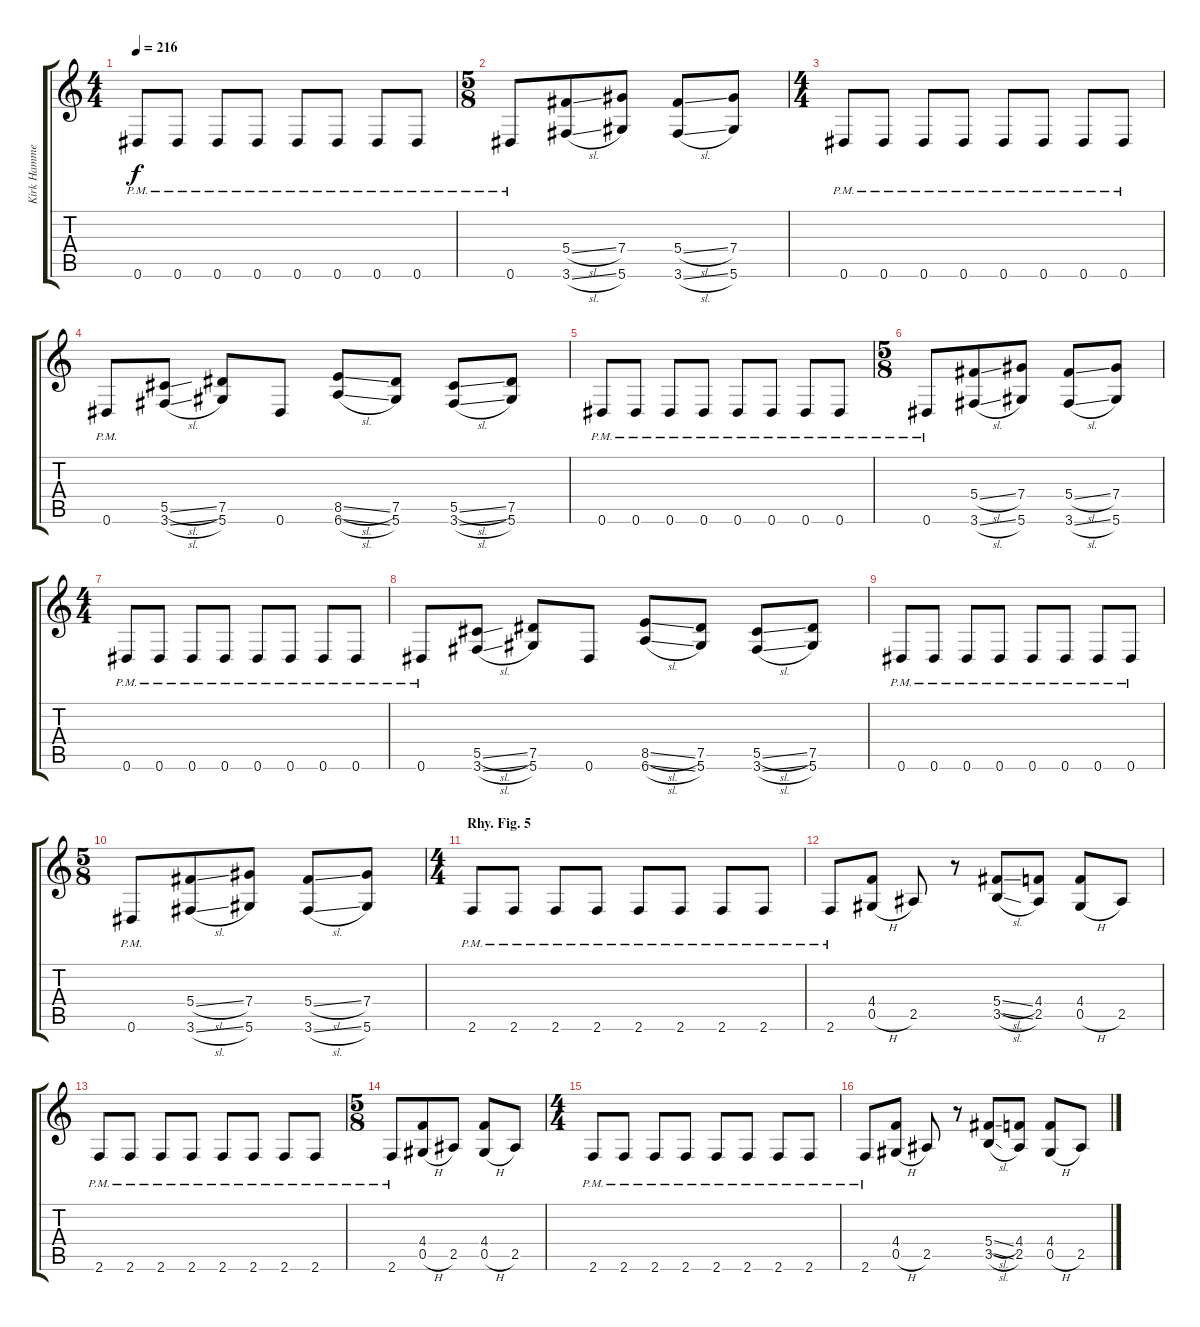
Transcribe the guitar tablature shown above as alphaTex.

\track ("Kirk Hammett (Distortion Guitar)" "Kirk Hamme") {instrument distortionguitar}
\staff {score tabs}
\tuning (Eb4 Bb3 Gb3 Db3 Ab2 Eb2) {hide}
\ts (4 4)
\tempo 216
\clef g2
\ks c
0.6{pm}.8{dy f} 0.6{pm}.8 0.6{pm}.8 0.6{pm}.8 0.6{pm}.8 0.6{pm}.8 0.6{pm}.8 0.6{pm}.8 |
\ts (5 8)
0.6{pm}.8 (5.4{sl} 3.6{sl}).8 (7.4 5.6).8 (5.4{sl} 3.6{sl}).8 (7.4 5.6).8 |
\ts (4 4)
0.6{pm}.8 0.6{pm}.8 0.6{pm}.8 0.6{pm}.8 0.6{pm}.8 0.6{pm}.8 0.6{pm}.8 0.6{pm}.8 |
0.6{pm}.8 (5.5{sl} 3.6{sl}).8 (7.5 5.6).8 0.6.8 (8.5{sl} 6.6{sl}).8 (7.5 5.6).8 (5.5{sl} 3.6{sl}).8 (7.5 5.6).8 |
0.6{pm}.8 0.6{pm}.8 0.6{pm}.8 0.6{pm}.8 0.6{pm}.8 0.6{pm}.8 0.6{pm}.8 0.6{pm}.8 |
\ts (5 8)
0.6{pm}.8 (5.4{sl} 3.6{sl}).8 (7.4 5.6).8 (5.4{sl} 3.6{sl}).8 (7.4 5.6).8 |
\ts (4 4)
0.6{pm}.8 0.6{pm}.8 0.6{pm}.8 0.6{pm}.8 0.6{pm}.8 0.6{pm}.8 0.6{pm}.8 0.6{pm}.8 |
0.6{pm}.8 (5.5{sl} 3.6{sl}).8 (7.5 5.6).8 0.6.8 (8.5{sl} 6.6{sl}).8 (7.5 5.6).8 (5.5{sl} 3.6{sl}).8 (7.5 5.6).8 |
0.6{pm}.8 0.6{pm}.8 0.6{pm}.8 0.6{pm}.8 0.6{pm}.8 0.6{pm}.8 0.6{pm}.8 0.6{pm}.8 |
\ts (5 8)
0.6{pm}.8 (5.4{sl} 3.6{sl}).8 (7.4 5.6).8 (5.4{sl} 3.6{sl}).8 (7.4 5.6).8 |
\ts (4 4)
\section ("" "Rhy. Fig. 5")
2.6{pm}.8 2.6{pm}.8 2.6{pm}.8 2.6{pm}.8 2.6{pm}.8 2.6{pm}.8 2.6{pm}.8 2.6{pm}.8 |
2.6{pm}.8 (4.4 0.5{h}).8 2.5.8 r.8 (5.4{sl} 3.5{sl}).8 (4.4 2.5).8 (4.4 0.5{h}).8 2.5.8 |
2.6{pm}.8 2.6{pm}.8 2.6{pm}.8 2.6{pm}.8 2.6{pm}.8 2.6{pm}.8 2.6{pm}.8 2.6{pm}.8 |
\ts (5 8)
2.6{pm}.8 (4.4 0.5{h}).8 2.5.8 (4.4 0.5{h}).8 2.5.8 |
\ts (4 4)
2.6{pm}.8 2.6{pm}.8 2.6{pm}.8 2.6{pm}.8 2.6{pm}.8 2.6{pm}.8 2.6{pm}.8 2.6{pm}.8 |
2.6{pm}.8 (4.4 0.5{h}).8 2.5.8 r.8 (5.4{sl} 3.5{sl}).8 (4.4 2.5).8 (4.4 0.5{h}).8 2.5.8
